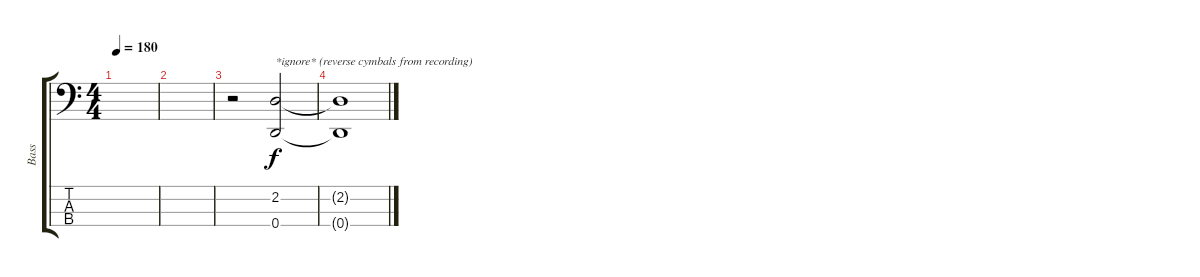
\track ("Bass" "Bass") {instrument electricbasspick}
\staff {score tabs}
\tuning (F2 C2 G1 D1) {hide}
\ts (4 4)
\tempo 180
\clef f4
\ks c
|
|
r.2 (2.2 0.4).2{txt "*ignore* (reverse cymbals from recording)"} |
(2.2{t} 0.4{t}).1
